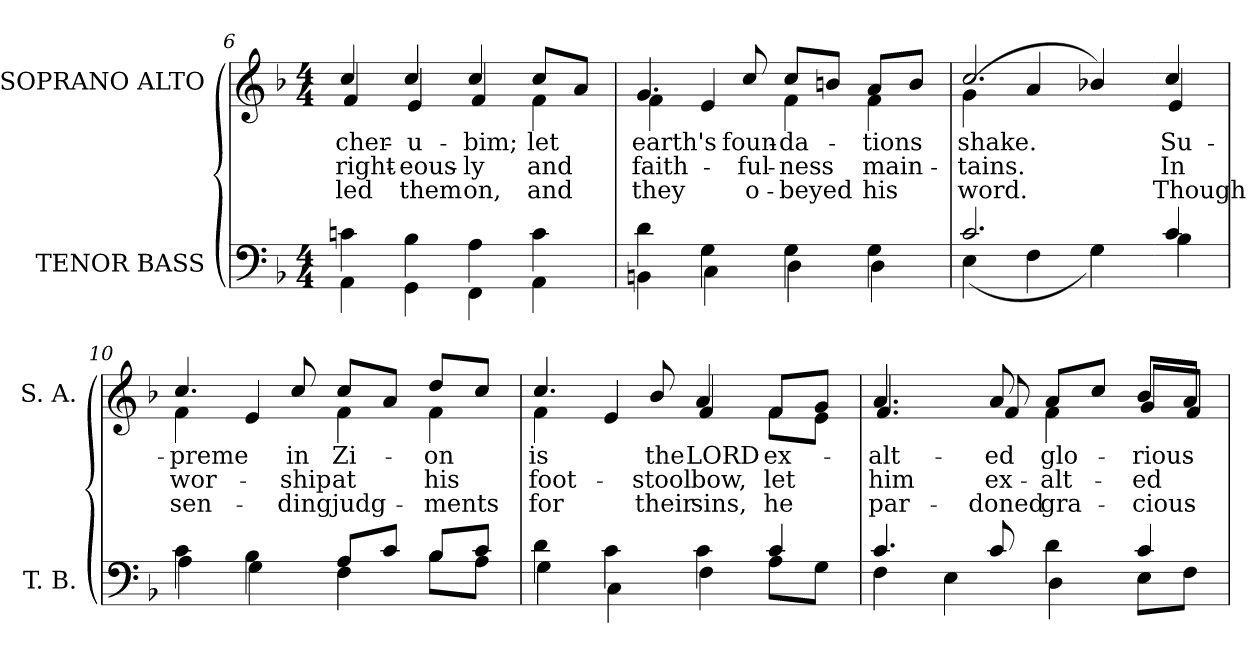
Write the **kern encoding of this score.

**kern	**kern	**text	**text	**text
*part2	*part1	*part1	*part1	*part1
*staff2	*staff1	*staff1	*staff1	*staff1
*I"TENOR BASS	*I"SOPRANO ALTO	*	*	*
*I'T. B.	*I'S. A.	*	*	*
*clefF4	*clefG2	*	*	*
*k[b-]	*k[b-]	*	*	*
*F:	*F:	*	*	*
*M4/4	*M4/4	*	*	*
=6	=6	=6	=6	=6
*^	*	*	*	*
!	!	!	!LO:LY:b:color=#000000	!LO:LY:b:color=#000000	!LO:LY:b:color=#000000
*	*	*^	*	*	*
4cni\	4AAi\	4cci/	4fi/	cher-	right-	led
!	!	!	!	!LO:LY:b:color=#000000	!LO:LY:b:color=#000000	!LO:LY:b:color=#000000
4B-i\	4GGi\	4cci/	4ei/	-u-	-eous-	them
!	!	!	!	!LO:LY:b:color=#000000	!LO:LY:b:color=#000000	!LO:LY:b:color=#000000
4Ai\	4FFi\	4cci/	4fi/	-bim;	-ly	on,
!	!	!	!	!LO:LY:b:color=#000000	!LO:LY:b:color=#000000	!LO:LY:b:color=#000000
4ci\	4AAi\	8cci/L	4fi\	let	and	and
.	.	8ai/J	.	.	.	.
=7	=7	=7	=7	=7	=7	=7
!	!	!	!	!LO:LY:b:color=#000000	!LO:LY:b:color=#000000	!LO:LY:b:color=#000000
4di\	4BBni\	4.gi/	4fi\	earth's	faith-	they
4Gi\	4Ci\	.	4ei/	.	.	.
!	!	!	!	!LO:LY:b:color=#000000	!LO:LY:b:color=#000000	!LO:LY:b:color=#000000
.	.	8cci/	.	foun-	-ful-	o-
!	!	!	!	!LO:LY:b:color=#000000	!LO:LY:b:color=#000000	!LO:LY:b:color=#000000
4Gi\	4Di\	8cci/L	4fi\	-da-	-ness	-beyed
.	.	8bni/J	.	.	.	.
!	!	!	!	!LO:LY:b:color=#000000	!LO:LY:b:color=#000000	!LO:LY:b:color=#000000
4Gi\	4Di\	8ai/L	4fi\	-tions	main-	his
.	.	8bi/J	.	.	.	.
=8	=8	=8	=8	=8	=8	=8
!	!	!	!	!LO:LY:b:color=#000000	!LO:LY:b:color=#000000	!LO:LY:b:color=#000000
2.ci/	(4Ei\	2.cci/	(4gi\	shake.	-tains.	word.
.	4Fi\	.	4ai/	.	.	.
.	4Gi\)	.	4b-Xi/)	.	.	.
!!LO:LB:g=z	!!
=9-	=9-	=9-	=9-	=9-	=9-	=9-
!	!	!	!	!LO:LY:b:color=#000000	!LO:LY:b:color=#000000	!LO:LY:b:color=#000000
4ci/	4B-i\	4cci/	4ei/	Su-	In	Though
=10	=10	=10	=10	=10	=10	=10
!	!	!	!	!LO:LY:b:color=#000000	!LO:LY:b:color=#000000	!LO:LY:b:color=#000000
4ci\	4Ai\	4.cci/	4fi\	-preme	wor-	sen-
4B-i\	4Gi\	.	4ei/	.	.	.
!	!	!	!	!LO:LY:b:color=#000000	!LO:LY:b:color=#000000	!LO:LY:b:color=#000000
.	.	8cci/	.	in	-ship	-ding
!	!	!	!	!LO:LY:b:color=#000000	!LO:LY:b:color=#000000	!LO:LY:b:color=#000000
8Ai/L	4Fi\	8cci/L	4fi\	Zi-	at	judg-
8ci/J	.	8ai/J	.	.	.	.
!	!	!	!	!LO:LY:b:color=#000000	!LO:LY:b:color=#000000	!LO:LY:b:color=#000000
8B-i/L	8B-i\L	8ddi/L	4fi\	-on	his	-ments
8ci/J	8Ai\J	8cci/J	.	.	.	.
=11	=11	=11	=11	=11	=11	=11
!	!	!	!	!LO:LY:b:color=#000000	!LO:LY:b:color=#000000	!LO:LY:b:color=#000000
4di\	4Gi\	4.cci/	4fi\	is	foot-	for
4ci\	4Ci\	.	4ei/	.	.	.
!	!	!	!	!LO:LY:b:color=#000000	!LO:LY:b:color=#000000	!LO:LY:b:color=#000000
.	.	8b-i/	.	the	-stool	their
!	!	!	!	!LO:LY:b:color=#000000	!LO:LY:b:color=#000000	!LO:LY:b:color=#000000
4ci\	4Fi\	4ai/	4fi/	LORD	bow,	sins,
!	!	!	!	!LO:LY:b:color=#000000	!LO:LY:b:color=#000000	!LO:LY:b:color=#000000
4ci/	8Ai\L	8fi/L	8fi\L	ex-	let	he
.	8Gi\J	8gi/J	8ei\J	.	.	.
=12	=12	=12	=12	=12	=12	=12
!	!	!	!	!LO:LY:b:color=#000000	!LO:LY:b:color=#000000	!LO:LY:b:color=#000000
4.ci/	4Fi\	4.ai/	4.fi/	-alt-	him	par-
.	4Ei\	.	.	.	.	.
!	!	!	!	!LO:LY:b:color=#000000	!LO:LY:b:color=#000000	!LO:LY:b:color=#000000
8ci/	.	8ai/	8fi/	-ed	ex-	-doned
!	!	!	!	!LO:LY:b:color=#000000	!LO:LY:b:color=#000000	!LO:LY:b:color=#000000
4di\	4Di\	8ai/L	4fi\	glo-	-alt-	gra-
.	.	8cci/J	.	.	.	.
!	!	!	!	!LO:LY:b:color=#000000	!LO:LY:b:color=#000000	!LO:LY:b:color=#000000
4ci/	8Ei\L	8b-i/L	8gi/L	-rious-	-ed	-cious-
.	8Fi\J	8ai/J	8fi/J	.	.	.
*v	*v	*	*	*	*	*
*	*v	*v	*	*	*
=	=	=	=	=
*-	*-	*-	*-	*-
